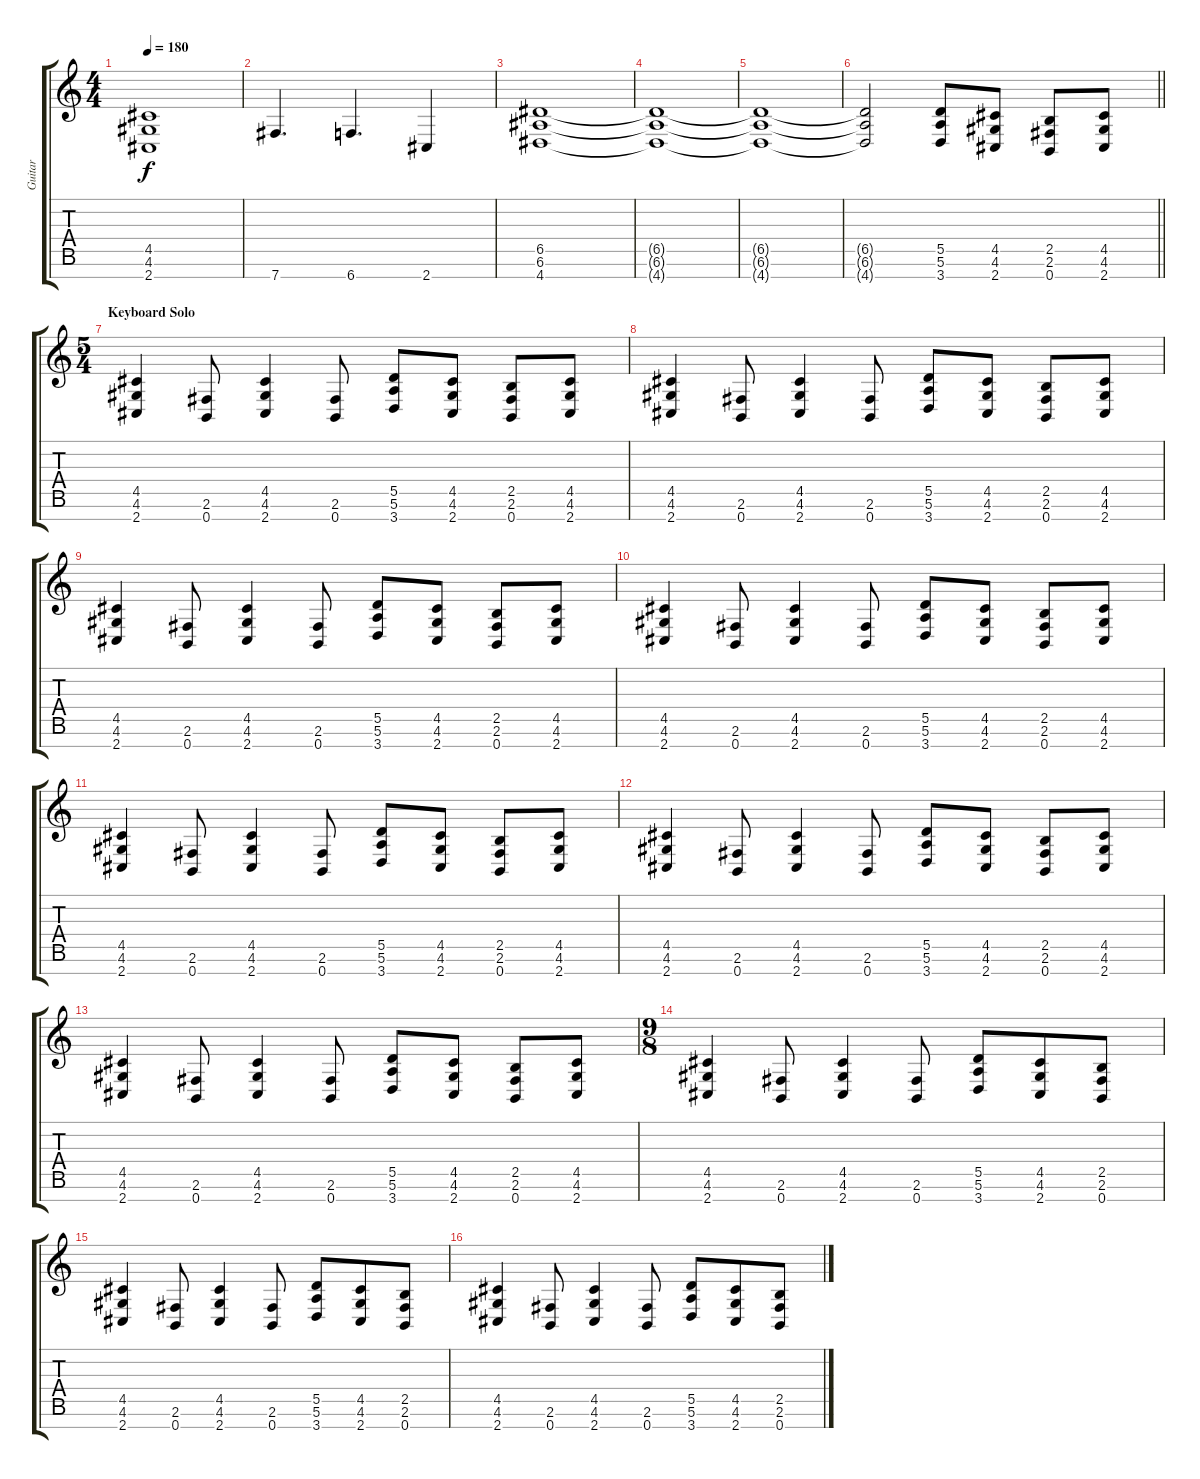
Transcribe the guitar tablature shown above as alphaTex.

\track ("Guitar" "Guitar") {instrument overdrivenguitar}
\staff {score tabs}
\tuning (E4 B3 G3 D3 A2 E2 B1) {hide}
\ts (4 4)
\tempo 180
\clef g2
\ks c
(4.5 4.6 2.7).1{dy f} |
7.7.4{d} 6.7.4{d} 2.7.4 |
(6.5 6.6 4.7).1 |
(6.5{t} 6.6{t} 4.7{t}).1 |
(6.5{t} 6.6{t} 4.7{t}).1 |
\barLineRight lightlight
(6.5{t} 6.6{t} 4.7{t}).2 (5.5 5.6 3.7).8 (4.5 4.6 2.7).8 (2.5 2.6 0.7).8 (4.5 4.6 2.7).8 |
\ts (5 4)
\section ("" "Keyboard Solo")
(4.5 4.6 2.7).4 (2.6 0.7).8 (4.5 4.6 2.7).4 (2.6 0.7).8 (5.5 5.6 3.7).8 (4.5 4.6 2.7).8 (2.5 2.6 0.7).8 (4.5 4.6 2.7).8 |
(4.5 4.6 2.7).4 (2.6 0.7).8 (4.5 4.6 2.7).4 (2.6 0.7).8 (5.5 5.6 3.7).8 (4.5 4.6 2.7).8 (2.5 2.6 0.7).8 (4.5 4.6 2.7).8 |
(4.5 4.6 2.7).4 (2.6 0.7).8 (4.5 4.6 2.7).4 (2.6 0.7).8 (5.5 5.6 3.7).8 (4.5 4.6 2.7).8 (2.5 2.6 0.7).8 (4.5 4.6 2.7).8 |
(4.5 4.6 2.7).4 (2.6 0.7).8 (4.5 4.6 2.7).4 (2.6 0.7).8 (5.5 5.6 3.7).8 (4.5 4.6 2.7).8 (2.5 2.6 0.7).8 (4.5 4.6 2.7).8 |
(4.5 4.6 2.7).4 (2.6 0.7).8 (4.5 4.6 2.7).4 (2.6 0.7).8 (5.5 5.6 3.7).8 (4.5 4.6 2.7).8 (2.5 2.6 0.7).8 (4.5 4.6 2.7).8 |
(4.5 4.6 2.7).4 (2.6 0.7).8 (4.5 4.6 2.7).4 (2.6 0.7).8 (5.5 5.6 3.7).8 (4.5 4.6 2.7).8 (2.5 2.6 0.7).8 (4.5 4.6 2.7).8 |
(4.5 4.6 2.7).4 (2.6 0.7).8 (4.5 4.6 2.7).4 (2.6 0.7).8 (5.5 5.6 3.7).8 (4.5 4.6 2.7).8 (2.5 2.6 0.7).8 (4.5 4.6 2.7).8 |
\ts (9 8)
(4.5 4.6 2.7).4 (2.6 0.7).8 (4.5 4.6 2.7).4 (2.6 0.7).8 (5.5 5.6 3.7).8 (4.5 4.6 2.7).8 (2.5 2.6 0.7).8 |
(4.5 4.6 2.7).4 (2.6 0.7).8 (4.5 4.6 2.7).4 (2.6 0.7).8 (5.5 5.6 3.7).8 (4.5 4.6 2.7).8 (2.5 2.6 0.7).8 |
(4.5 4.6 2.7).4 (2.6 0.7).8 (4.5 4.6 2.7).4 (2.6 0.7).8 (5.5 5.6 3.7).8 (4.5 4.6 2.7).8 (2.5 2.6 0.7).8
